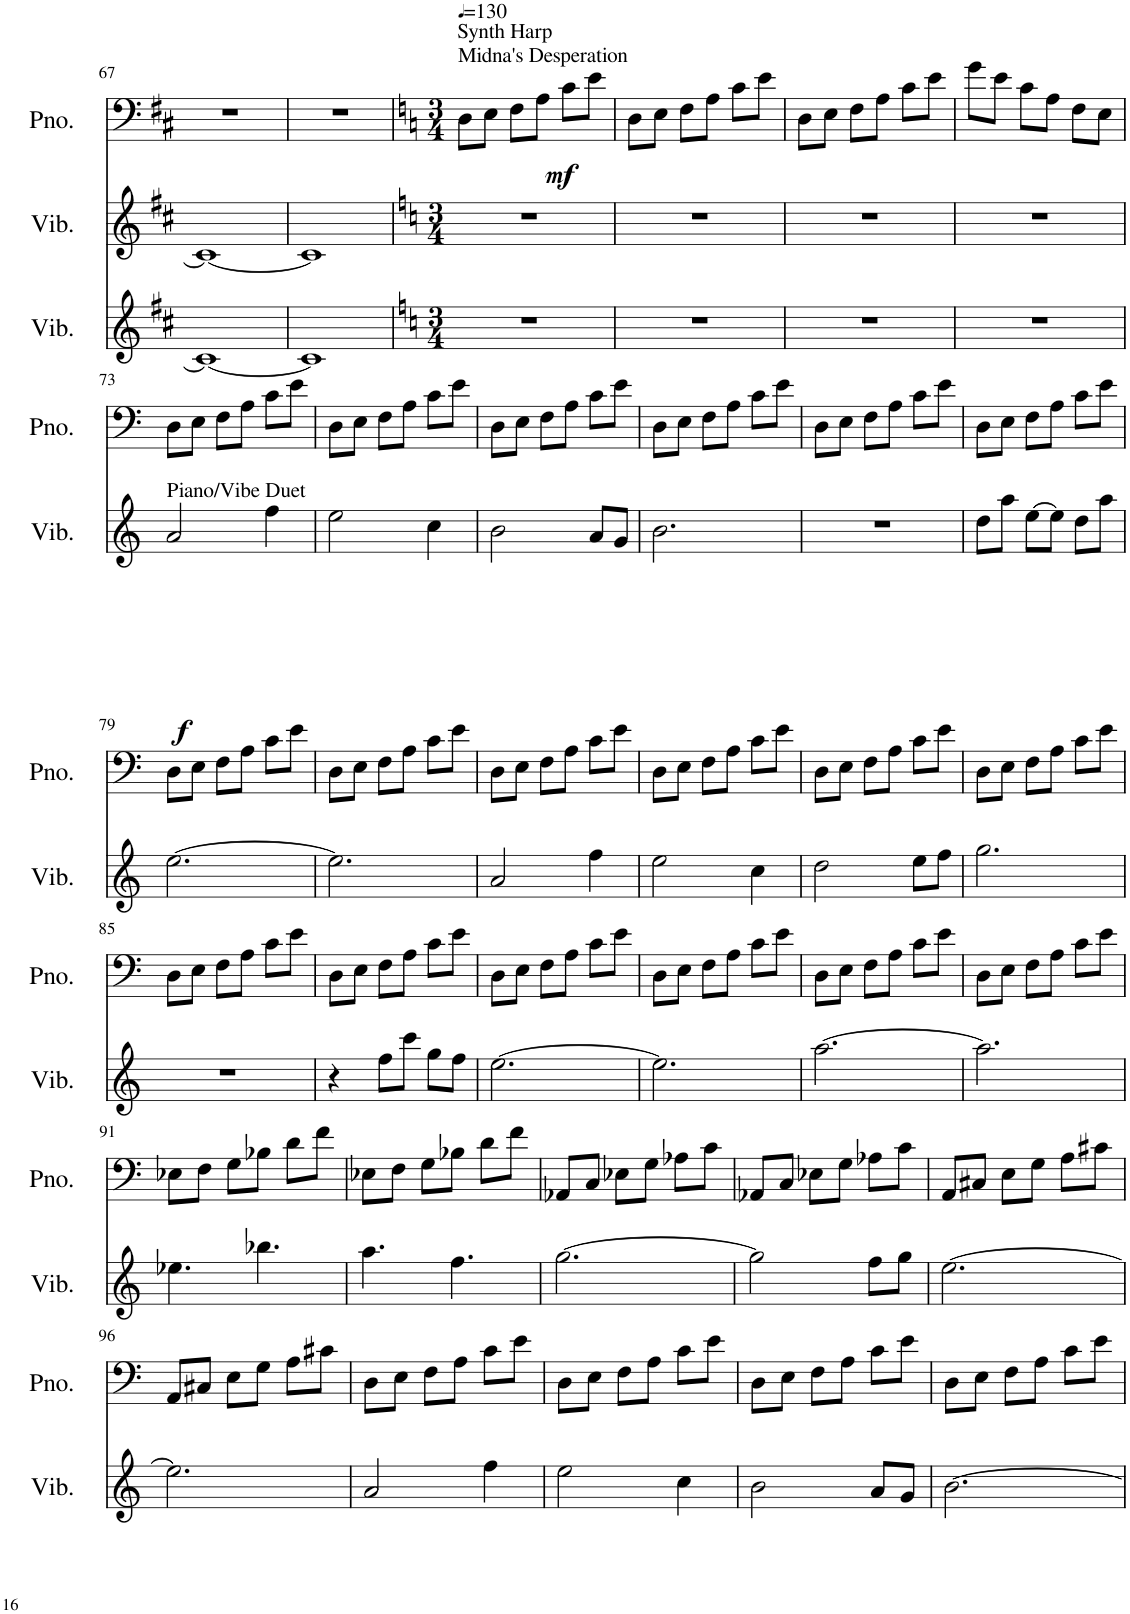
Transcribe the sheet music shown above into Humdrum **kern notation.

**kern	**kern	**dynam	**kern	**text	**dynam
*part3	*part2	*part2	*part1	*part1	*part1
*staff3	*staff2	*staff2	*staff1	*staff1	*staff1
*I"Vibraphone	*I"Vibraphone	*	*I"Piano	*	*
*I'Vib.	*I'Vib.	*	*I'Pno.	*	*
!!LO:PB:g=z
*clefG2	*clefG2	*	*clefF4	*	*
*k[f#c#]	*k[f#c#]	*	*k[f#c#]	*	*
*M4/4	*M4/4	*	*M4/4	*	*
=67	=67	=67	=67	=67	=67
1c#_	1c#_	.	1r	.	.
=68	=68	=68	=68	=68	=68
1c#]	1c#]	.	1r	.	.
=69	=69	=69	=69	=69	=69
*k[]	*k[]	*	*k[]	*	*
*M3/4	*M3/4	*	*M3/4	*	*
*	*	*	*MM130	*	*
!	!	!	!LO:TX:a:t=Midna's Desperation	!	!
!	!	!	!LO:TX:a:t=Synth Harp	!	!
!	!	!	!	!	!LO:DY:b
2.r	2.r	.	8D\L	.	mf
.	.	.	8E\J	.	.
.	.	.	8F\L	.	.
.	.	.	8A\J	.	.
.	.	.	8c\L	.	.
.	.	.	8e\J	.	.
=70	=70	=70	=70	=70	=70
2.r	2.r	.	8D\L	.	.
.	.	.	8E\J	.	.
.	.	.	8F\L	.	.
.	.	.	8A\J	.	.
.	.	.	8c\L	.	.
.	.	.	8e\J	.	.
=71	=71	=71	=71	=71	=71
2.r	2.r	.	8D\L	.	.
.	.	.	8E\J	.	.
.	.	.	8F\L	.	.
.	.	.	8A\J	.	.
.	.	.	8c\L	.	.
.	.	.	8e\J	.	.
=72	=72	=72	=72	=72	=72
2.r	2.r	.	8g\L	.	.
.	.	.	8e\J	.	.
.	.	.	8c\L	.	.
.	.	.	8A\J	.	.
.	.	.	8F\L	.	.
.	.	.	8E\J	.	.
!!LO:LB:g=z
=73	=73	=73	=73	=73	=73
!	!LO:TX:a:t=Piano/Vibe Duet	!	!	!	!
!	!	!LO:DY:b	!	!	!
2.r	2a/	f	8D\L	.	.
.	.	.	8E\J	.	.
.	.	.	8F\L	.	.
.	.	.	8A\J	.	.
.	4ff\	.	8c\L	.	.
.	.	.	8e\J	.	.
=74	=74	=74	=74	=74	=74
2.r	2ee\	.	8D\L	.	.
.	.	.	8E\J	.	.
.	.	.	8F\L	.	.
.	.	.	8A\J	.	.
.	4cc\	.	8c\L	.	.
.	.	.	8e\J	.	.
=75	=75	=75	=75	=75	=75
2.r	2b\	.	8D\L	.	.
.	.	.	8E\J	.	.
.	.	.	8F\L	.	.
.	.	.	8A\J	.	.
.	8a/L	.	8c\L	.	.
.	8g/J	.	8e\J	.	.
=76	=76	=76	=76	=76	=76
2.r	2.b\	.	8D\L	.	.
.	.	.	8E\J	.	.
.	.	.	8F\L	.	.
.	.	.	8A\J	.	.
.	.	.	8c\L	.	.
.	.	.	8e\J	.	.
=77	=77	=77	=77	=77	=77
2.r	2.r	.	8D\L	.	.
.	.	.	8E\J	.	.
.	.	.	8F\L	.	.
.	.	.	8A\J	.	.
.	.	.	8c\L	.	.
.	.	.	8e\J	.	.
=78	=78	=78	=78	=78	=78
2.r	8dd\L	.	8D\L	.	.
.	8aa\J	.	8E\J	.	.
.	[8ee\L	.	8F\L	.	.
.	8ee\J]	.	8A\J	.	.
.	8dd\L	.	8c\L	.	.
.	8aa\J	.	8e\J	.	.
!!LO:LB:g=z
=79	=79	=79	=79	=79	=79
2.r	[2.ee\	.	8D\L	.	.
.	.	.	8E\J	.	.
.	.	.	8F\L	.	.
.	.	.	8A\J	.	.
.	.	.	8c\L	.	.
.	.	.	8e\J	.	.
=80	=80	=80	=80	=80	=80
2.r	2.ee\]	.	8D\L	.	.
.	.	.	8E\J	.	.
.	.	.	8F\L	.	.
.	.	.	8A\J	.	.
.	.	.	8c\L	.	.
.	.	.	8e\J	.	.
=81	=81	=81	=81	=81	=81
2.r	2a/	.	8D\L	.	.
.	.	.	8E\J	.	.
.	.	.	8F\L	.	.
.	.	.	8A\J	.	.
.	4ff\	.	8c\L	.	.
.	.	.	8e\J	.	.
=82	=82	=82	=82	=82	=82
2.r	2ee\	.	8D\L	.	.
.	.	.	8E\J	.	.
.	.	.	8F\L	.	.
.	.	.	8A\J	.	.
.	4cc\	.	8c\L	.	.
.	.	.	8e\J	.	.
=83	=83	=83	=83	=83	=83
2.r	2dd\	.	8D\L	.	.
.	.	.	8E\J	.	.
.	.	.	8F\L	.	.
.	.	.	8A\J	.	.
.	8ee\L	.	8c\L	.	.
.	8ff\J	.	8e\J	.	.
=84	=84	=84	=84	=84	=84
2.r	2.gg\	.	8D\L	.	.
.	.	.	8E\J	.	.
.	.	.	8F\L	.	.
.	.	.	8A\J	.	.
.	.	.	8c\L	.	.
.	.	.	8e\J	.	.
!!LO:LB:g=z
=85	=85	=85	=85	=85	=85
2.r	2.r	.	8D\L	.	.
.	.	.	8E\J	.	.
.	.	.	8F\L	.	.
.	.	.	8A\J	.	.
.	.	.	8c\L	.	.
.	.	.	8e\J	.	.
=86	=86	=86	=86	=86	=86
2.r	4r	.	8D\L	.	.
.	.	.	8E\J	.	.
.	8ff\L	.	8F\L	.	.
.	8ccc\J	.	8A\J	.	.
.	8gg\L	.	8c\L	.	.
.	8ff\J	.	8e\J	.	.
=87	=87	=87	=87	=87	=87
2.r	[2.ee\	.	8D\L	.	.
.	.	.	8E\J	.	.
.	.	.	8F\L	.	.
.	.	.	8A\J	.	.
.	.	.	8c\L	.	.
.	.	.	8e\J	.	.
=88	=88	=88	=88	=88	=88
2.r	2.ee\]	.	8D\L	.	.
.	.	.	8E\J	.	.
.	.	.	8F\L	.	.
.	.	.	8A\J	.	.
.	.	.	8c\L	.	.
.	.	.	8e\J	.	.
=89	=89	=89	=89	=89	=89
2.r	[2.aa\	.	8D\L	.	.
.	.	.	8E\J	.	.
.	.	.	8F\L	.	.
.	.	.	8A\J	.	.
.	.	.	8c\L	.	.
.	.	.	8e\J	.	.
=90	=90	=90	=90	=90	=90
2.r	2.aa\]	.	8D\L	.	.
.	.	.	8E\J	.	.
.	.	.	8F\L	.	.
.	.	.	8A\J	.	.
.	.	.	8c\L	.	.
.	.	.	8e\J	.	.
!!LO:LB:g=z
=91	=91	=91	=91	=91	=91
2.r	4.ee-X\	.	8E-X\L	.	.
.	.	.	8F\J	.	.
.	.	.	8G\L	.	.
.	4.bb-X\	.	8B-X\J	.	.
.	.	.	8d\L	.	.
.	.	.	8f\J	.	.
=92	=92	=92	=92	=92	=92
2.r	4.aa\	.	8E-X\L	.	.
.	.	.	8F\J	.	.
.	.	.	8G\L	.	.
.	4.ff\	.	8B-X\J	.	.
.	.	.	8d\L	.	.
.	.	.	8f\J	.	.
=93	=93	=93	=93	=93	=93
2.r	[2.gg\	.	8AA-X/L	.	.
.	.	.	8C/J	.	.
.	.	.	8E-X\L	.	.
.	.	.	8G\J	.	.
.	.	.	8A-X\L	.	.
.	.	.	8c\J	.	.
=94	=94	=94	=94	=94	=94
2.r	2gg\]	.	8AA-X/L	.	.
.	.	.	8C/J	.	.
.	.	.	8E-X\L	.	.
.	.	.	8G\J	.	.
.	8ff\L	.	8A-X\L	.	.
.	8gg\J	.	8c\J	.	.
=95	=95	=95	=95	=95	=95
2.r	[2.ee\	.	8AA/L	.	.
.	.	.	8C#X/J	.	.
.	.	.	8E\L	.	.
.	.	.	8G\J	.	.
.	.	.	8A\L	.	.
.	.	.	8c#X\J	.	.
!!LO:LB:g=z
=96	=96	=96	=96	=96	=96
2.r	2.ee\]	.	8AA/L	.	.
.	.	.	8C#X/J	.	.
.	.	.	8E\L	.	.
.	.	.	8G\J	.	.
.	.	.	8A\L	.	.
.	.	.	8c#X\J	.	.
=97	=97	=97	=97	=97	=97
2.r	2a/	.	8D\L	.	.
.	.	.	8E\J	.	.
.	.	.	8F\L	.	.
.	.	.	8A\J	.	.
.	4ff\	.	8c\L	.	.
.	.	.	8e\J	.	.
=98	=98	=98	=98	=98	=98
2.r	2ee\	.	8D\L	.	.
.	.	.	8E\J	.	.
.	.	.	8F\L	.	.
.	.	.	8A\J	.	.
.	4cc\	.	8c\L	.	.
.	.	.	8e\J	.	.
=99	=99	=99	=99	=99	=99
2.r	2b\	.	8D\L	.	.
.	.	.	8E\J	.	.
.	.	.	8F\L	.	.
.	.	.	8A\J	.	.
.	8a/L	.	8c\L	.	.
.	8g/J	.	8e\J	.	.
=100	=100	=100	=100	=100	=100
2.r	[2.b\	.	8D\L	.	.
.	.	.	8E\J	.	.
.	.	.	8F\L	.	.
.	.	.	8A\J	.	.
.	.	.	8c\L	.	.
.	.	.	8e\J	.	.
=	=	=	=	=	=
*-	*-	*-	*-	*-	*-
